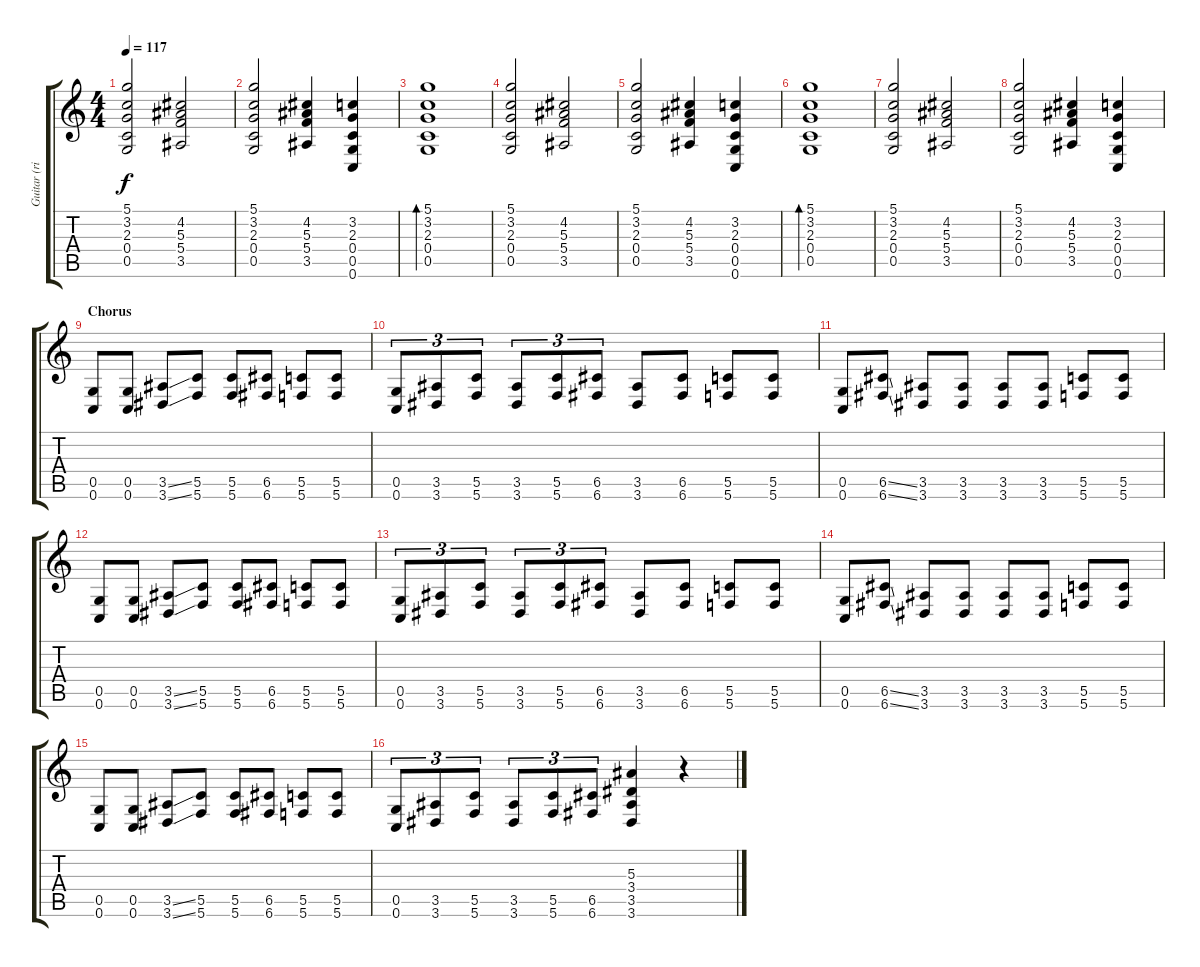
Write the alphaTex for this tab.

\track ("Guitar (right)" "Guitar (ri") {instrument electricguitarclean}
\staff {score tabs}
\tuning (D4 A3 F3 C3 G2 C2) {hide}
\ts (4 4)
\tempo 117
\clef g2
\ks c
(5.1 3.2 2.3 0.4 0.5).2{dy f} (4.2 5.3 5.4 3.5).2 |
(5.1 3.2 2.3 0.4 0.5).2 (4.2 5.3 5.4 3.5).4 (3.2 2.3 0.4 0.5 0.6).4 |
(5.1 3.2 2.3 0.4 0.5).1{bd 240} |
(5.1 3.2 2.3 0.4 0.5).2 (4.2 5.3 5.4 3.5).2 |
(5.1 3.2 2.3 0.4 0.5).2 (4.2 5.3 5.4 3.5).4 (3.2 2.3 0.4 0.5 0.6).4 |
(5.1 3.2 2.3 0.4 0.5).1{bd 240} |
(5.1 3.2 2.3 0.4 0.5).2 (4.2 5.3 5.4 3.5).2 |
(5.1 3.2 2.3 0.4 0.5).2 (4.2 5.3 5.4 3.5).4 (3.2 2.3 0.4 0.5 0.6).4 |
\section ("" "Chorus")
(0.5 0.6).8{volume 13 instrument overdrivenguitar} (0.5 0.6).8 (3.5{ss} 3.6{ss}).8 (5.5 5.6).8 (5.5 5.6).8 (6.5 6.6).8 (5.5 5.6).8 (5.5 5.6).8 |
(0.5 0.6).8{tu (3 2)} (3.5 3.6).8{tu (3 2)} (5.5 5.6).8{tu (3 2)} (3.5 3.6).8{tu (3 2)} (5.5 5.6).8{tu (3 2)} (6.5 6.6).8{tu (3 2)} (3.5 3.6).8 (6.5 6.6).8 (5.5 5.6).8 (5.5 5.6).8 |
(0.5 0.6).8 (6.5{ss} 6.6{ss}).8 (3.5 3.6).8 (3.5 3.6).8 (3.5 3.6).8 (3.5 3.6).8 (5.5 5.6).8 (5.5 5.6).8 |
(0.5 0.6).8 (0.5 0.6).8 (3.5{ss} 3.6{ss}).8 (5.5 5.6).8 (5.5 5.6).8 (6.5 6.6).8 (5.5 5.6).8 (5.5 5.6).8 |
(0.5 0.6).8{tu (3 2)} (3.5 3.6).8{tu (3 2)} (5.5 5.6).8{tu (3 2)} (3.5 3.6).8{tu (3 2)} (5.5 5.6).8{tu (3 2)} (6.5 6.6).8{tu (3 2)} (3.5 3.6).8 (6.5 6.6).8 (5.5 5.6).8 (5.5 5.6).8 |
(0.5 0.6).8 (6.5{ss} 6.6{ss}).8 (3.5 3.6).8 (3.5 3.6).8 (3.5 3.6).8 (3.5 3.6).8 (5.5 5.6).8 (5.5 5.6).8 |
(0.5 0.6).8 (0.5 0.6).8 (3.5{ss} 3.6{ss}).8 (5.5 5.6).8 (5.5 5.6).8 (6.5 6.6).8 (5.5 5.6).8 (5.5 5.6).8 |
(0.5 0.6).8{tu (3 2)} (3.5 3.6).8{tu (3 2)} (5.5 5.6).8{tu (3 2)} (3.5 3.6).8{tu (3 2)} (5.5 5.6).8{tu (3 2)} (6.5 6.6).8{tu (3 2)} (5.3 3.4 3.5 3.6).4 r.4
